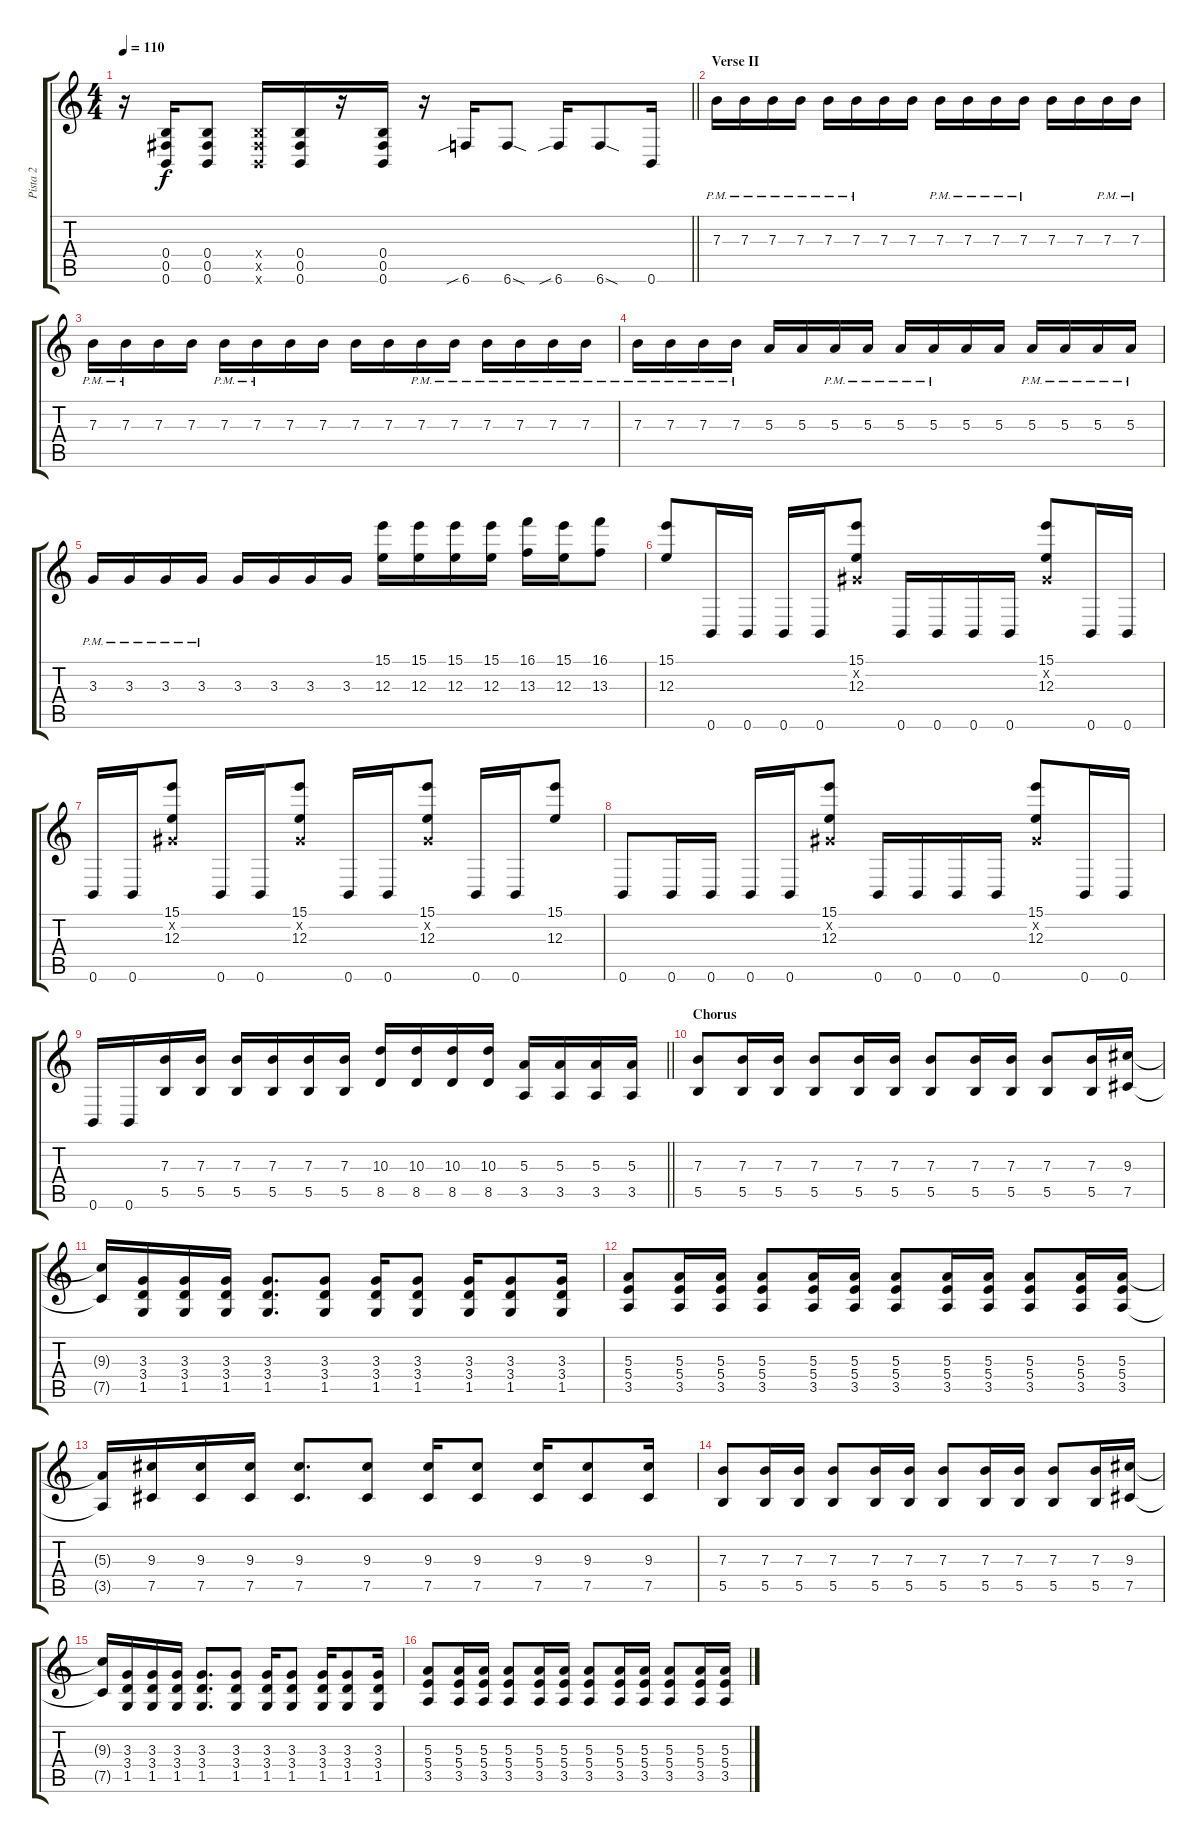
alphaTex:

\track ("Pista 2" "Pista 2") {instrument distortionguitar}
\staff {score tabs}
\tuning (Db4 Ab3 E3 B2 Gb2 B1) {hide}
\ts (4 4)
\tempo 110
\clef g2
\barLineRight lightlight
\ks c
r.16{dy f} (0.4 0.5 0.6).16 (0.4 0.5 0.6).8 (0.4{x} 0.5{x} 0.6{x}).16 (0.4 0.5 0.6).16 r.16 (0.4 0.5 0.6).16 r.16 6.6{sib}.16 6.6{sod}.8 6.6{sib}.16 6.6{sod}.8 0.6.16 |
\section ("" "Verse II")
7.3{pm}.16{volume 7 instrument distortionguitar} 7.3{pm}.16 7.3{pm}.16 7.3{pm}.16 7.3{pm}.16 7.3{pm}.16 7.3.16 7.3.16 7.3{pm}.16 7.3{pm}.16 7.3{pm}.16 7.3{pm}.16 7.3.16 7.3.16 7.3{pm}.16 7.3{pm}.16 |
7.3{pm}.16 7.3{pm}.16 7.3.16 7.3.16 7.3{pm}.16 7.3{pm}.16 7.3.16 7.3.16 7.3.16 7.3.16 7.3{pm}.16 7.3{pm}.16 7.3{pm}.16 7.3{pm}.16 7.3{pm}.16 7.3{pm}.16 |
7.3{pm}.16 7.3{pm}.16 7.3{pm}.16 7.3{pm}.16 5.3.16 5.3.16 5.3{pm}.16 5.3{pm}.16 5.3{pm}.16 5.3{pm}.16 5.3.16 5.3.16 5.3{pm}.16 5.3{pm}.16 5.3{pm}.16 5.3{pm}.16 |
3.3{pm}.16 3.3{pm}.16 3.3{pm}.16 3.3{pm}.16 3.3.16 3.3.16 3.3.16 3.3.16 (15.1 12.3).16 (15.1 12.3).16 (15.1 12.3).16 (15.1 12.3).16 (16.1 13.3).16 (15.1 12.3).16 (16.1 13.3).8 |
(15.1 12.3).8 0.6.16 0.6.16 0.6.16 0.6.16 (15.1 0.2{x} 12.3).8 0.6.16 0.6.16 0.6.16 0.6.16 (15.1 0.2{x} 12.3).8 0.6.16 0.6.16 |
0.6.16 0.6.16 (15.1 0.2{x} 12.3).8 0.6.16 0.6.16 (15.1 0.2{x} 12.3).8 0.6.16 0.6.16 (15.1 0.2{x} 12.3).8 0.6.16 0.6.16 (15.1 12.3).8 |
0.6.8 0.6.16 0.6.16 0.6.16 0.6.16 (15.1 0.2{x} 12.3).8 0.6.16 0.6.16 0.6.16 0.6.16 (15.1 0.2{x} 12.3).8 0.6.16 0.6.16 |
\barLineRight lightlight
0.6.16 0.6.16 (7.3 5.5).16 (7.3 5.5).16 (7.3 5.5).16 (7.3 5.5).16 (7.3 5.5).16 (7.3 5.5).16 (10.3 8.5).16 (10.3 8.5).16 (10.3 8.5).16 (10.3 8.5).16 (5.3 3.5).16 (5.3 3.5).16 (5.3 3.5).16 (5.3 3.5).16 |
\section ("" "Chorus")
(7.3 5.5).8{volume 9 instrument distortionguitar} (7.3 5.5).16 (7.3 5.5).16 (7.3 5.5).8 (7.3 5.5).16 (7.3 5.5).16 (7.3 5.5).8 (7.3 5.5).16 (7.3 5.5).16 (7.3 5.5).8 (7.3 5.5).16 (9.3 7.5).16 |
(9.3{t} 7.5{t}).16 (3.3 3.4 1.5).16 (3.3 3.4 1.5).16 (3.3 3.4 1.5).16 (3.3 3.4 1.5).8{d} (3.3 3.4 1.5).8 (3.3 3.4 1.5).16 (3.3 3.4 1.5).8 (3.3 3.4 1.5).16 (3.3 3.4 1.5).8 (3.3 3.4 1.5).16 |
(5.3 5.4 3.5).8 (5.3 5.4 3.5).16 (5.3 5.4 3.5).16 (5.3 5.4 3.5).8 (5.3 5.4 3.5).16 (5.3 5.4 3.5).16 (5.3 5.4 3.5).8 (5.3 5.4 3.5).16 (5.3 5.4 3.5).16 (5.3 5.4 3.5).8 (5.3 5.4 3.5).16 (5.3 5.4 3.5).16 |
(5.3{t} 3.5{t}).16 (9.3 7.5).16 (9.3 7.5).16 (9.3 7.5).16 (9.3 7.5).8{d} (9.3 7.5).8 (9.3 7.5).16 (9.3 7.5).8 (9.3 7.5).16 (9.3 7.5).8 (9.3 7.5).16 |
(7.3 5.5).8 (7.3 5.5).16 (7.3 5.5).16 (7.3 5.5).8 (7.3 5.5).16 (7.3 5.5).16 (7.3 5.5).8 (7.3 5.5).16 (7.3 5.5).16 (7.3 5.5).8 (7.3 5.5).16 (9.3 7.5).16 |
(9.3{t} 7.5{t}).16 (3.3 3.4 1.5).16 (3.3 3.4 1.5).16 (3.3 3.4 1.5).16 (3.3 3.4 1.5).8{d} (3.3 3.4 1.5).8 (3.3 3.4 1.5).16 (3.3 3.4 1.5).8 (3.3 3.4 1.5).16 (3.3 3.4 1.5).8 (3.3 3.4 1.5).16 |
(5.3 5.4 3.5).8 (5.3 5.4 3.5).16 (5.3 5.4 3.5).16 (5.3 5.4 3.5).8 (5.3 5.4 3.5).16 (5.3 5.4 3.5).16 (5.3 5.4 3.5).8 (5.3 5.4 3.5).16 (5.3 5.4 3.5).16 (5.3 5.4 3.5).8 (5.3 5.4 3.5).16 (5.3 5.4 3.5).16
